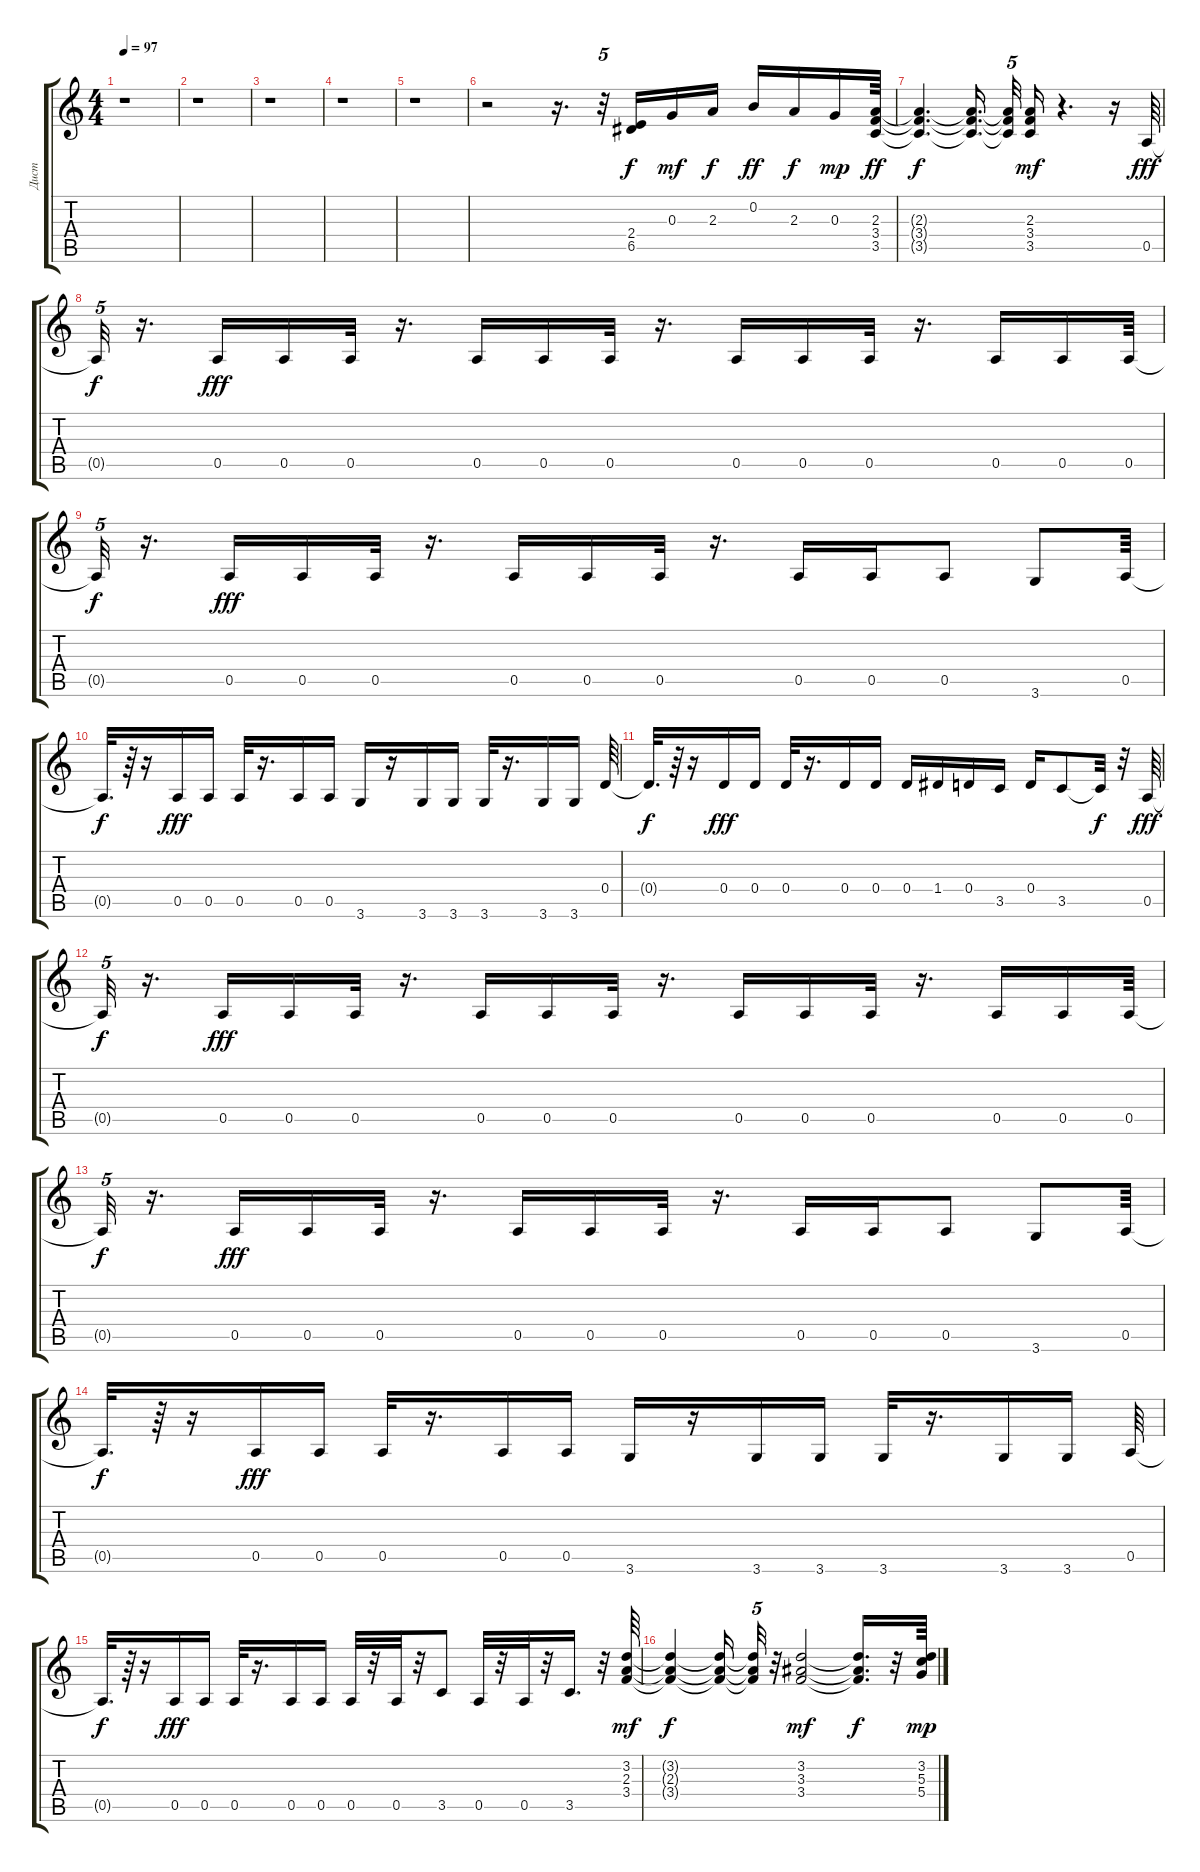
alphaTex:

\track ("Дист" "Дист") {instrument distortionguitar}
\staff {score tabs}
\tuning (E4 B3 G3 D3 A2 E2) {hide}
\ts (4 4)
\tempo 97
\clef g2
\ks c
r.1{dy mp} |
r.1 |
r.1 |
r.1 |
r.1 |
r.2 r.16{d} r.32{tu (5 4)} (2.4 6.5).16{dy f} 0.3.16{dy mf} 2.3.16{dy f} 0.2.16{dy ff} 2.3.16{dy f} 0.3.16{dy mp} (2.3 3.4 3.5).64{dy ff} |
(2.3{t} 3.4{t} 3.5{t}).4{d dy f} (2.3{t} 3.4{t} 3.5{t}).16{d beam splitsecondary} (2.3{t} 3.4{t} 3.5{t}).32{tu (5 4)} (2.3 3.4 3.5).16{dy mf} r.4{d} r.16 0.5.64{dy fff} |
0.5{t}.32{tu (5 4) dy f} r.16{d} 0.5.16{dy fff} 0.5.16 0.5.32 r.16{d} 0.5.16 0.5.16 0.5.32 r.16{d} 0.5.16 0.5.16 0.5.32 r.16{d} 0.5.16 0.5.16 0.5.64 |
0.5{t}.32{tu (5 4) dy f} r.16{d} 0.5.16{dy fff} 0.5.16 0.5.32 r.16{d} 0.5.16 0.5.16 0.5.32 r.16{d} 0.5.16 0.5.16 0.5.8 3.6.8 0.5.64 |
0.5{t}.32{d dy f} r.64 r.16 0.5.16{dy fff} 0.5.16 0.5.32 r.16{d} 0.5.16 0.5.16 3.6.16 r.16 3.6.16 3.6.16 3.6.32 r.16{d} 3.6.16 3.6.16 0.4.64 |
0.4{t}.32{d dy f} r.64 r.16 0.4.16{dy fff} 0.4.16 0.4.32 r.16{d} 0.4.16 0.4.16 0.4.16 1.4.16 0.4.16 3.5.16 0.4.16 3.5.8 3.5{t}.32{dy f} r.32 0.5.64{dy fff} |
0.5{t}.32{tu (5 4) dy f} r.16{d} 0.5.16{dy fff} 0.5.16 0.5.32 r.16{d} 0.5.16 0.5.16 0.5.32 r.16{d} 0.5.16 0.5.16 0.5.32 r.16{d} 0.5.16 0.5.16 0.5.64 |
0.5{t}.32{tu (5 4) dy f} r.16{d} 0.5.16{dy fff} 0.5.16 0.5.32 r.16{d} 0.5.16 0.5.16 0.5.32 r.16{d} 0.5.16 0.5.16 0.5.8 3.6.8 0.5.64 |
0.5{t}.32{d dy f} r.64 r.16 0.5.16{dy fff} 0.5.16 0.5.32 r.16{d} 0.5.16 0.5.16 3.6.16 r.16 3.6.16 3.6.16 3.6.32 r.16{d} 3.6.16 3.6.16 0.5.64 |
0.5{t}.32{d dy f} r.64 r.16 0.5.16{dy fff} 0.5.16 0.5.32 r.16{d} 0.5.16 0.5.16 0.5.32 r.32 0.5.32 r.32 3.5.8 0.5.32 r.32 0.5.32 r.32 3.5.16{d} r.32 (3.2 2.3 3.4).64{dy mf} |
(3.2{t} 2.3{t} 3.4{t}).4{dy f} (3.2{t} 2.3{t} 3.4{t}).16 (3.2{t} 2.3{t} 3.4{t}).32{tu (5 4)} r.32 (3.2 3.3 3.4).2{dy mf} (3.2{t} 3.3{t} 3.4{t}).16{d dy f} r.32 (3.2 5.3 5.4).64{dy mp}
